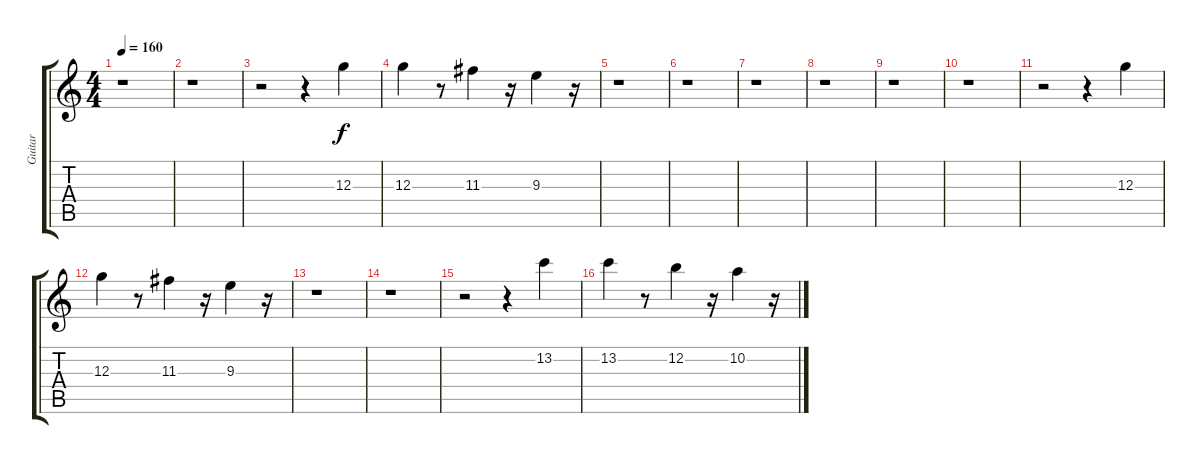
\track ("Guitar" "Guitar") {instrument distortionguitar}
\staff {score tabs}
\tuning (E4 B3 G3 D3 A2 E2) {hide}
\ts (4 4)
\tempo 160
\clef g2
\ks c
r.1{dy f} |
r.1 |
r.2 r.4 12.3.4 |
12.3.4 r.8 11.3.4 r.16 9.3.4 r.16 |
r.1 |
r.1 |
r.1 |
r.1 |
r.1 |
r.1 |
r.2 r.4 12.3.4 |
12.3.4 r.8 11.3.4 r.16 9.3.4 r.16 |
r.1 |
r.1 |
r.2 r.4 13.2.4 |
13.2.4 r.8 12.2.4 r.16 10.2.4 r.16
